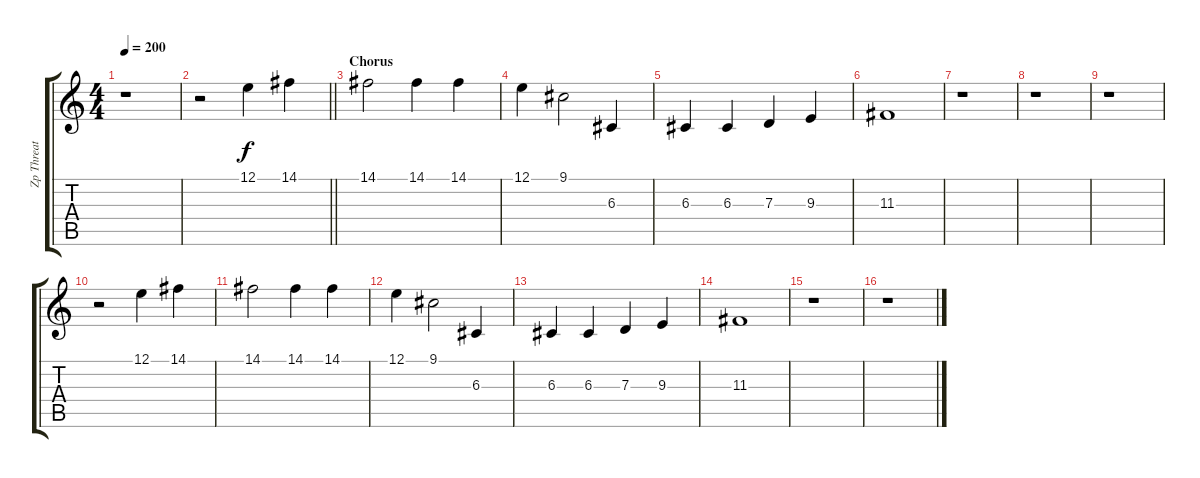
\track ("Zp Threat | Harmonic" "Zp Threat ") {instrument bassoon}
\staff {score tabs}
\tuning (E4 B3 G3 D3 A2 E2) {hide}
\ts (4 4)
\tempo 200
\clef g2
\ks c
r.1{dy f} |
\barLineRight lightlight
r.2 12.1.4 14.1.4 |
\section ("" "Chorus")
14.1.2 14.1.4 14.1.4 |
12.1.4 9.1.2 6.3.4 |
6.3.4 6.3.4 7.3.4 9.3.4 |
11.3.1 |
r.1 |
r.1 |
r.1 |
r.2 12.1.4 14.1.4 |
14.1.2 14.1.4 14.1.4 |
12.1.4 9.1.2 6.3.4 |
6.3.4 6.3.4 7.3.4 9.3.4 |
11.3.1 |
r.1 |
r.1
